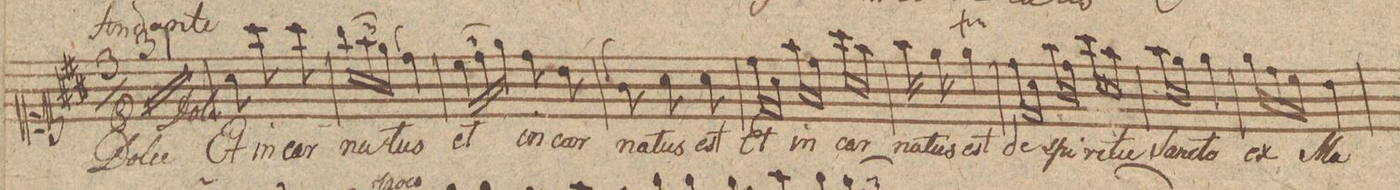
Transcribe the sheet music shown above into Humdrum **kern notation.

**kern	**text	**dynam
*I"Canto	*	*
*clefC1	*	*
*k[f#c#g#]	*	*
*met(c)	*	*
*M3/8	*	*
4.r	.	.
=32	=32	=32
4.r	.	.
=33	=33	=33
4.r	.	.
=34	=34	=34
4.r	.	.
=35	=35	=35
4.r	.	.
=36	=36	=36
4.r	.	.
=37	=37	=37
4.r	.	.
=38	=38	=38
4.r	.	.
=39	=39	=39
4.r	.	.
=40	=40	=40
4.r	.	.
=41	=41	=41
4.r	.	.
=42	=42	=42
4.r	.	.
=43	=43	=43
4.r	.	.
=44	=44	=44
4.r	.	.
=45	=45	=45
4.r	.	.
=46	=46	=46
4.r	.	.
=47	=47	=47
4.r	.	.
=48	=48	=48
4.r	.	.
=49	=49	=49
4.r	.	.
=50	=50	=50
4.r	.	.
=51	=51	=51
4.r	.	.
=52	=52	=52
4.r	.	.
=53	=53	=53
4.r	.	.
=54	=54	=54
4.r	.	.
=55	=55	=55
4.r	.	.
=56	=56	=56
4.r	.	.
=57	=57	=57
4.r	.	.
=58	=58	=58
4.r	.	.
=59	=59	=59
4.r	.	.
=60	=60	=60
4.r	.	.
=61	=61	=61
4.r	.	.
=62	=62	=62
8a\	Et	.
8aa\	in-	.
8aa\	-car-	.
=63	=63	=63
24gg#\LL	-na-	.
24ff#\	.	.
24ee\JJ	.	.
8qqee/	.	.
4dd\	-tus	.
=64	=64	=64
24cc#\LL	et	.
24dd\	.	.
24ee\JJ	.	.
8dd\	-in-	.
8b\	-car-	.
=65	=65	=65
8qqa/	.	.
8g#\	-na-	.
8a\	-tus	.
8a\	est	.
=66	=66	=66
16cc#\LL	Et	.
16a\JJ	.	.
16ff#\LL	-in-	.
16dd\JJ	.	.
16aa\LL	-car-	.
16ff#\JJ	.	.
=67	=67	=67
16ff#\	-na-	.
16ee\	-tus	.
4eeT\	est	.
=68	=68	=68
16dd\LL	de	.
16a\JJ	.	.
16ff#\LL	spi-	.
16dd\JJ	.	.
16aa\LL	-ri-	.
16ff#\JJ	-tu	.
=69	=69	=69
16ff#\LL	San-	.
16ee\JJ	.	.
4ee\	-cto	.
=70	=70	=70
*Xtuplet	*	*
24ee\LL	ex	.
24dd\	.	.
24cc#\JJ	.	.
4b\	-Ma-	.
=71	=71	=71
*-	*-	*-
